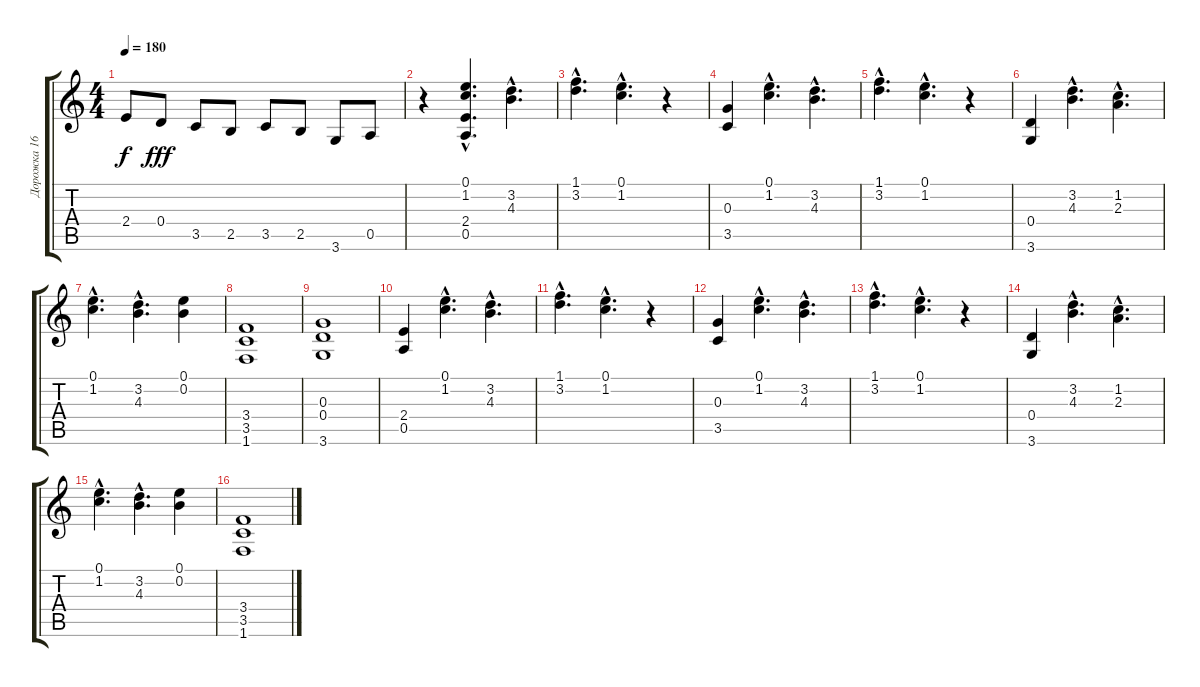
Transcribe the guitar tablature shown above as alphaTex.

\track ("Дорожка 16" "Дорожка 16") {instrument distortionguitar}
\staff {score tabs}
\tuning (E4 B3 G3 D3 A2 E2) {hide}
\ts (4 4)
\tempo 180
\clef g2
\ks c
2.4{t}.8{dy f} 0.4.8{dy fff} 3.5.8 2.5.8 3.5.8 2.5.8 3.6.8 0.5.8 |
r.4 (0.1{hac} 1.2{hac} 2.4 0.5).4{d} (3.2{hac} 4.3{hac}).4{d} |
(1.1{hac} 3.2{hac}).4{d} (0.1{hac} 1.2{hac}).4{d} r.4 |
(0.3 3.5).4 (0.1{hac} 1.2{hac}).4{d} (3.2{hac} 4.3{hac}).4{d} |
(1.1{hac} 3.2{hac}).4{d} (0.1{hac} 1.2{hac}).4{d} r.4 |
(0.4 3.6).4 (3.2{hac} 4.3{hac}).4{d} (1.2{hac} 2.3{hac}).4{d} |
(0.1{hac} 1.2{hac}).4{d} (3.2{hac} 4.3{hac}).4{d} (0.1 0.2).4 |
(3.4 3.5 1.6).1 |
(0.3 0.4 3.6).1 |
(2.4 0.5).4 (0.1{hac} 1.2{hac}).4{d} (3.2{hac} 4.3{hac}).4{d} |
(1.1{hac} 3.2{hac}).4{d} (0.1{hac} 1.2{hac}).4{d} r.4 |
(0.3 3.5).4 (0.1{hac} 1.2{hac}).4{d} (3.2{hac} 4.3{hac}).4{d} |
(1.1{hac} 3.2{hac}).4{d} (0.1{hac} 1.2{hac}).4{d} r.4 |
(0.4 3.6).4 (3.2{hac} 4.3{hac}).4{d} (1.2{hac} 2.3{hac}).4{d} |
(0.1{hac} 1.2{hac}).4{d} (3.2{hac} 4.3{hac}).4{d} (0.1 0.2).4 |
(3.4 3.5 1.6).1
